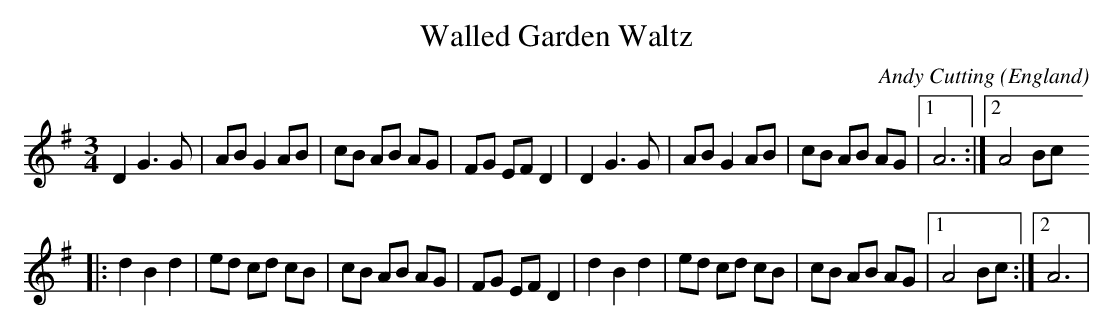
X:1
T:Walled Garden Waltz
O:England
M:3/4
L:1/8
C:Andy Cutting
K:G
D2G3G|ABG2AB|cB AB AG|FG EF D2|D2G3G|ABG2AB|cB AB AG|1A6:|2A4Bc
|:d2B2d2|ed cd cB|cB AB AG|FG EFD2|d2B2d2|ed cd cB|cB AB AG|1A4Bc:|2A6|
